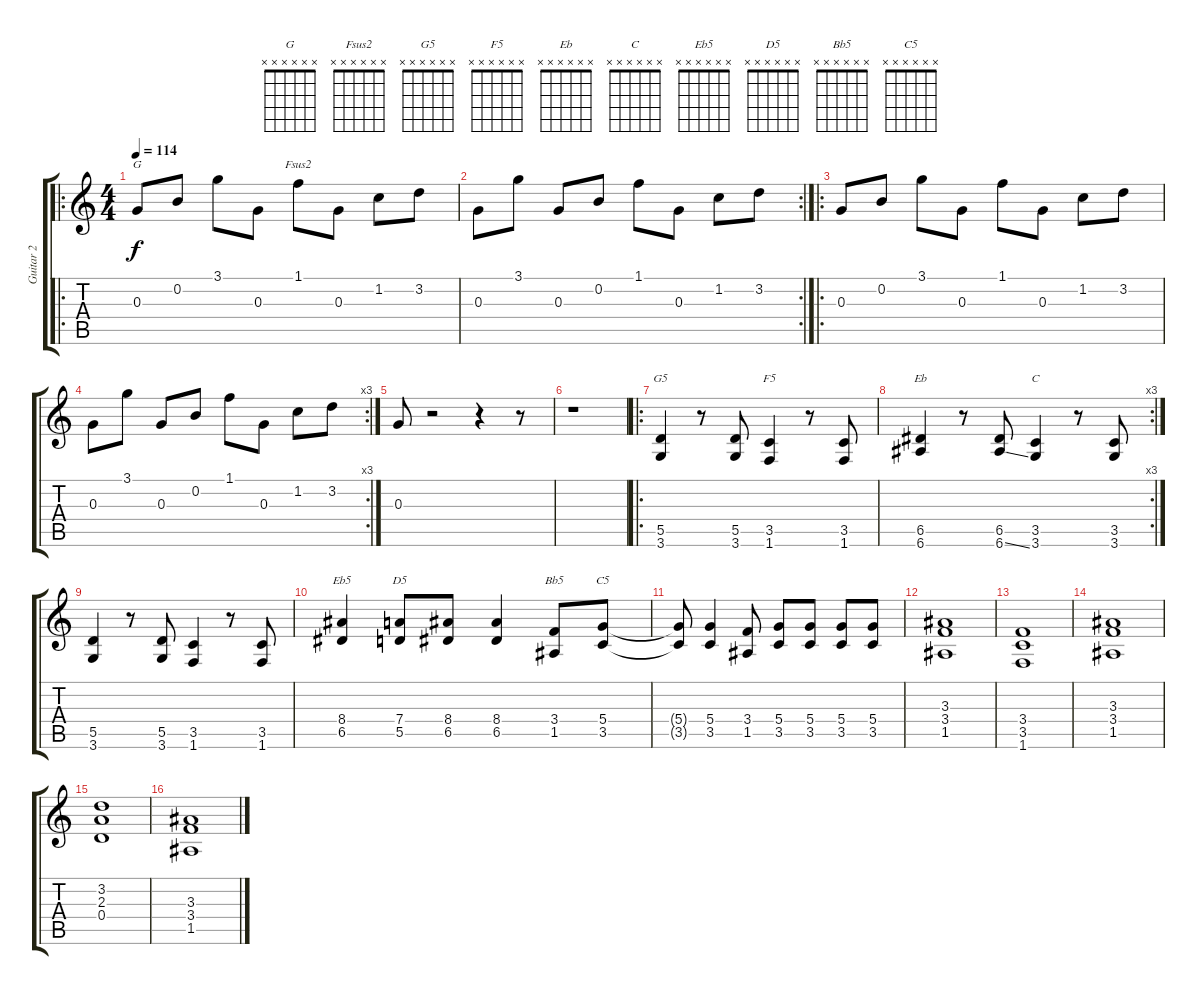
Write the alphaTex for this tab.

\track ("Guitar 2" "Guitar 2") {instrument overdrivenguitar}
\staff {score tabs}
\tuning (E4 B3 G3 D3 A2 E2) {hide}
\chord ("G" x x x x x x) {firstfret 0}
\chord ("Fsus2" x x x x x x) {firstfret 0}
\chord ("G5" x x x x x x) {firstfret 0}
\chord ("F5" x x x x x x) {firstfret 0}
\chord ("Eb" x x x x x x) {firstfret 0}
\chord ("C" x x x x x x) {firstfret 0}
\chord ("Eb5" x x x x x x) {firstfret 0}
\chord ("D5" x x x x x x) {firstfret 0}
\chord ("Bb5" x x x x x x) {firstfret 0}
\chord ("C5" x x x x x x) {firstfret 0}
\ro
\ts (4 4)
\tempo 114
\clef g2
\ks c
0.3.8{ch "G" dy f instrument overdrivenguitar} 0.2.8 3.1.8 0.3.8 1.1.8{ch "Fsus2"} 0.3.8 1.2.8 3.2.8 |
\rc 2
0.3.8 3.1.8 0.3.8 0.2.8 1.1.8 0.3.8 1.2.8 3.2.8 |
\ro
0.3.8 0.2.8 3.1.8 0.3.8 1.1.8 0.3.8 1.2.8 3.2.8 |
\rc 3
0.3.8 3.1.8 0.3.8 0.2.8 1.1.8 0.3.8 1.2.8 3.2.8 |
0.3.8 r.2 r.4 r.8 |
r.1 |
\ro
(5.5 3.6).4{ch "G5"} r.8 (5.5 3.6).8 (3.5 1.6).4{ch "F5"} r.8 (3.5 1.6).8 |
\rc 3
(6.5 6.6).4{ch "Eb"} r.8 (6.5 6.6{ss}).8 (3.5 3.6).4{ch "C"} r.8 (3.5 3.6).8 |
(5.5 3.6).4 r.8 (5.5 3.6).8 (3.5 1.6).4 r.8 (3.5 1.6).8 |
(8.4 6.5).4{ch "Eb5"} (7.4 5.5).8{ch "D5"} (8.4 6.5).8 (8.4 6.5).4 (3.4 1.5).8{ch "Bb5"} (5.4 3.5).8{ch "C5"} |
(5.4{t} 3.5{t}).8 (5.4 3.5).4 (3.4 1.5).8 (5.4 3.5).8 (5.4 3.5).8 (5.4 3.5).8 (5.4 3.5).8 |
(3.3 3.4 1.5).1 |
(3.4 3.5 1.6).1 |
(3.3 3.4 1.5).1 |
(3.2 2.3 0.4).1 |
(3.3 3.4 1.5).1
